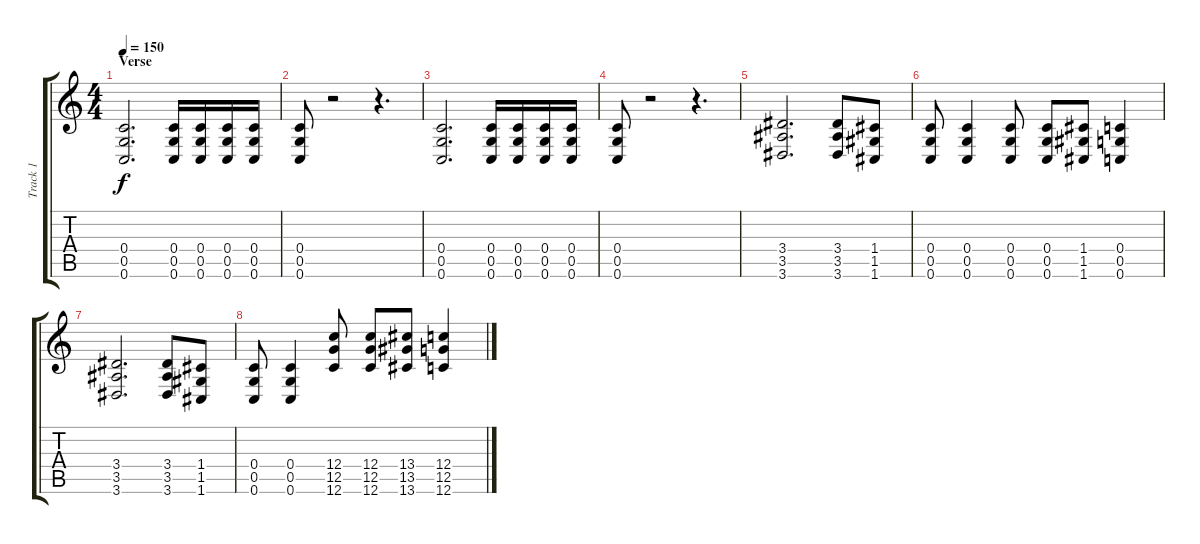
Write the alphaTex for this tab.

\track ("Track 1" "Track 1") {instrument distortionguitar}
\staff {score tabs}
\tuning (D4 A3 F3 C3 G2 C2) {hide}
\ts (4 4)
\section ("" "Verse")
\tempo 150
\clef g2
\ks c
(0.4 0.5 0.6).2{d dy f} (0.4 0.5 0.6).16 (0.4 0.5 0.6).16 (0.4 0.5 0.6).16 (0.4 0.5 0.6).16 |
(0.4 0.5 0.6).8 r.2 r.4{d} |
(0.4 0.5 0.6).2{d} (0.4 0.5 0.6).16 (0.4 0.5 0.6).16 (0.4 0.5 0.6).16 (0.4 0.5 0.6).16 |
(0.4 0.5 0.6).8 r.2 r.4{d} |
(3.4 3.5 3.6).2{d} (3.4 3.5 3.6).8 (1.4 1.5 1.6).8 |
(0.4 0.5 0.6).8 (0.4 0.5 0.6).4 (0.4 0.5 0.6).8 (0.4 0.5 0.6).8 (1.4 1.5 1.6).8 (0.4 0.5 0.6).4 |
(3.4 3.5 3.6).2{d} (3.4 3.5 3.6).8 (1.4 1.5 1.6).8 |
(0.4 0.5 0.6).8 (0.4 0.5 0.6).4 (12.4 12.5 12.6).8 (12.4 12.5 12.6).8 (13.4 13.5 13.6).8 (12.4 12.5 12.6).4
